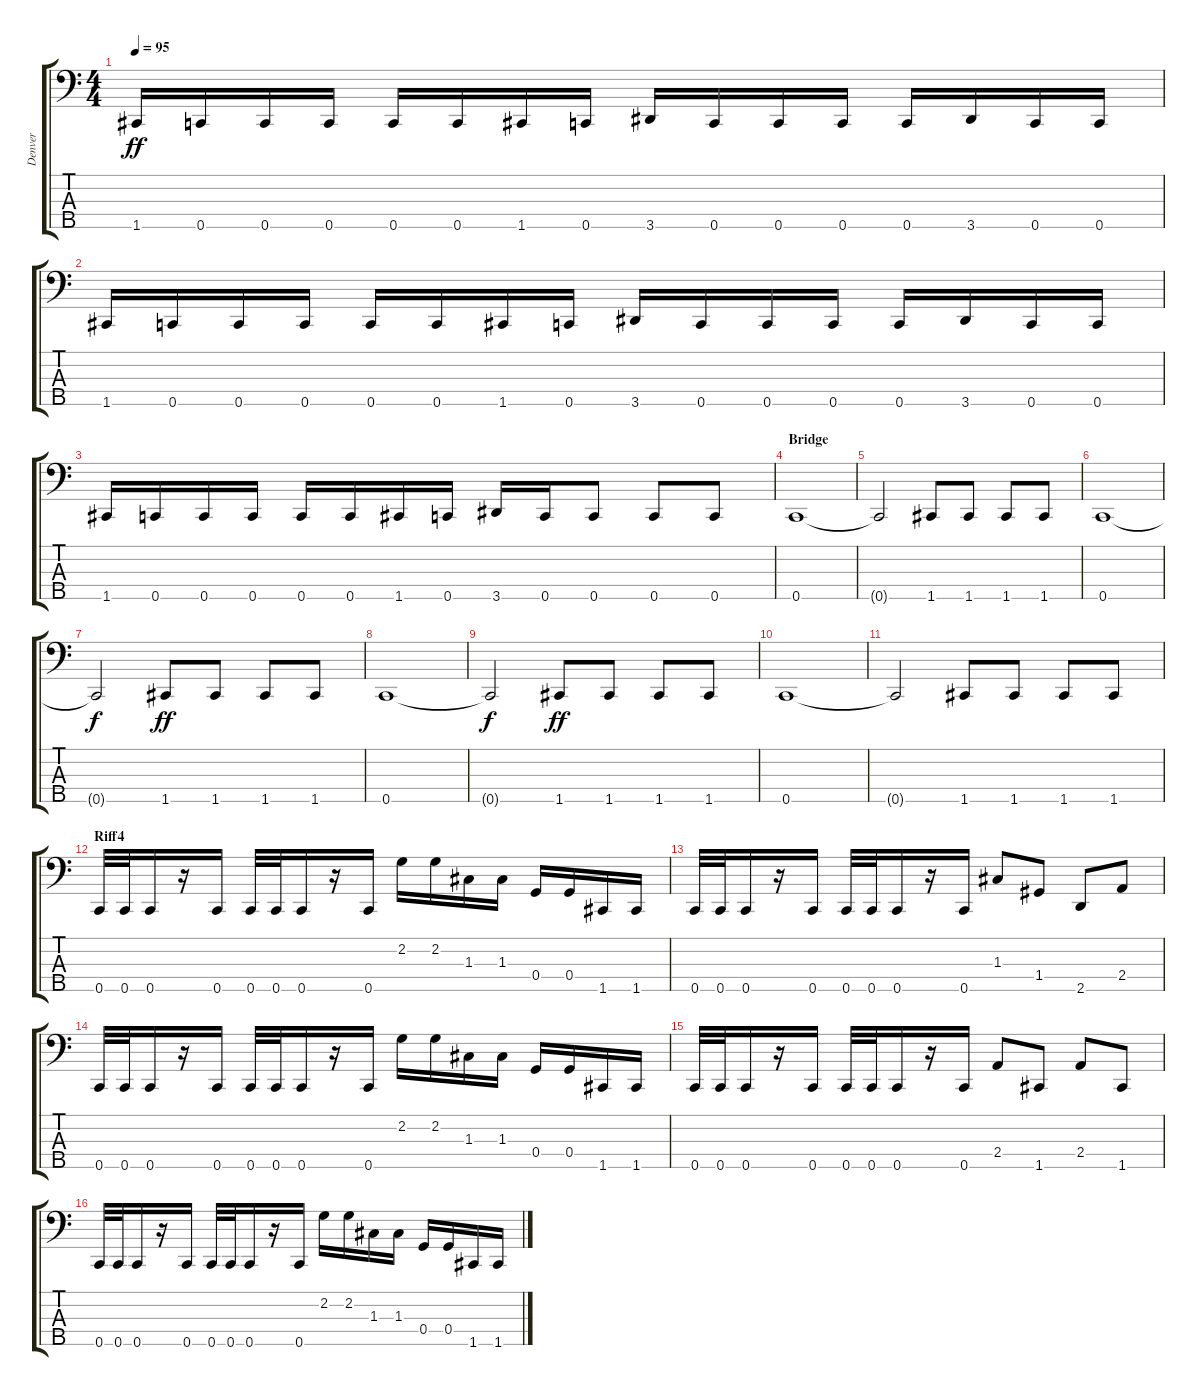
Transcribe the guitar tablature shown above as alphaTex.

\track ("Denver" "Denver") {instrument electricbasspick}
\staff {score tabs}
\tuning (Bb2 F2 C2 G1 C1) {hide}
\ts (4 4)
\tempo 95
\clef f4
\ks c
1.5.16{dy ff} 0.5.16 0.5.16 0.5.16 0.5.16 0.5.16 1.5.16 0.5.16 3.5.16 0.5.16 0.5.16 0.5.16 0.5.16 3.5.16 0.5.16 0.5.16 |
1.5.16 0.5.16 0.5.16 0.5.16 0.5.16 0.5.16 1.5.16 0.5.16 3.5.16 0.5.16 0.5.16 0.5.16 0.5.16 3.5.16 0.5.16 0.5.16 |
1.5.16 0.5.16 0.5.16 0.5.16 0.5.16 0.5.16 1.5.16 0.5.16 3.5.16 0.5.16 0.5.8 0.5.8 0.5.8 |
\section ("" "Bridge")
0.5.1 |
0.5{t}.2 1.5.8 1.5.8 1.5.8 1.5.8 |
0.5.1 |
0.5{t}.2{dy f} 1.5.8{dy ff} 1.5.8 1.5.8 1.5.8 |
0.5.1 |
0.5{t}.2{dy f} 1.5.8{dy ff} 1.5.8 1.5.8 1.5.8 |
0.5.1 |
0.5{t}.2 1.5.8 1.5.8 1.5.8 1.5.8 |
\section ("" "Riff4")
0.5.32 0.5.32 0.5.16 r.16 0.5.16 0.5.32 0.5.32 0.5.16 r.16 0.5.16 2.2.16 2.2.16 1.3.16 1.3.16 0.4.16 0.4.16 1.5.16 1.5.16 |
0.5.32 0.5.32 0.5.16 r.16 0.5.16 0.5.32 0.5.32 0.5.16 r.16 0.5.16 1.3.8 1.4.8 2.5.8 2.4.8 |
0.5.32 0.5.32 0.5.16 r.16 0.5.16 0.5.32 0.5.32 0.5.16 r.16 0.5.16 2.2.16 2.2.16 1.3.16 1.3.16 0.4.16 0.4.16 1.5.16 1.5.16 |
0.5.32 0.5.32 0.5.16 r.16 0.5.16 0.5.32 0.5.32 0.5.16 r.16 0.5.16 2.4.8 1.5.8 2.4.8 1.5.8 |
0.5.32 0.5.32 0.5.16 r.16 0.5.16 0.5.32 0.5.32 0.5.16 r.16 0.5.16 2.2.16 2.2.16 1.3.16 1.3.16 0.4.16 0.4.16 1.5.16 1.5.16
